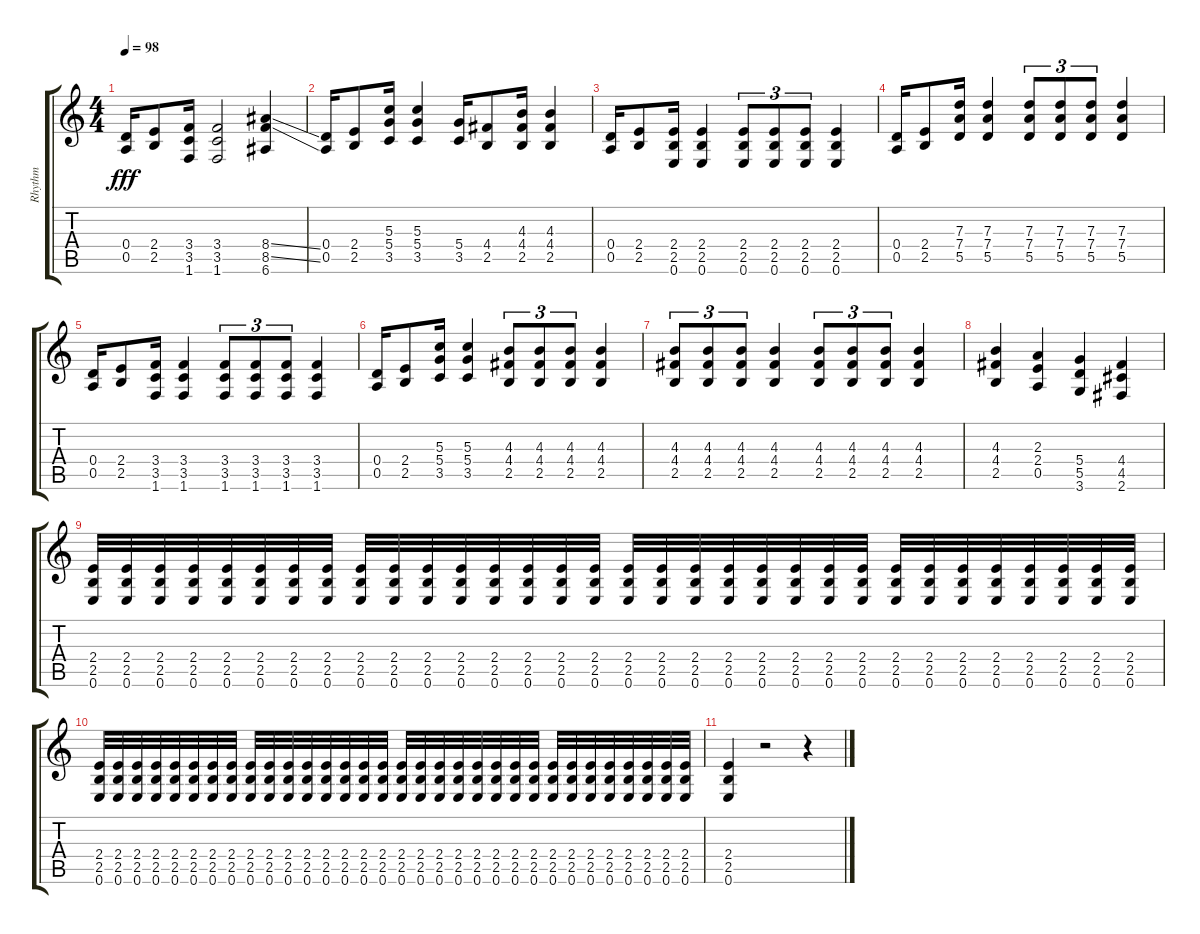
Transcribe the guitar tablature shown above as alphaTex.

\track ("Rhythm" "Rhythm") {instrument electricguitarclean}
\staff {score tabs}
\tuning (E4 B3 G3 D3 A2 E2) {hide}
\ts (4 4)
\tempo 98
\clef g2
\ks c
(0.4 0.5).16{dy fff} (2.4 2.5).8 (3.4 3.5 1.6).16 (3.4 3.5 1.6).2 (8.4{ss} 8.5{ss} 6.6).4 |
(0.4 0.5).16 (2.4 2.5).8 (5.3 5.4 3.5).16 (5.3 5.4 3.5).4 (5.4 3.5).16 (4.4 2.5).8 (4.3 4.4 2.5).16 (4.3 4.4 2.5).4 |
(0.4 0.5).16 (2.4 2.5).8 (2.4 2.5 0.6).16 (2.4 2.5 0.6).4 (2.4 2.5 0.6).8{tu (3 2)} (2.4 2.5 0.6).8{tu (3 2)} (2.4 2.5 0.6).8{tu (3 2)} (2.4 2.5 0.6).4 |
(0.4 0.5).16 (2.4 2.5).8 (7.3 7.4 5.5).16 (7.3 7.4 5.5).4 (7.3 7.4 5.5).8{tu (3 2)} (7.3 7.4 5.5).8{tu (3 2)} (7.3 7.4 5.5).8{tu (3 2)} (7.3 7.4 5.5).4 |
(0.4 0.5).16 (2.4 2.5).8 (3.4 3.5 1.6).16 (3.4 3.5 1.6).4 (3.4 3.5 1.6).8{tu (3 2)} (3.4 3.5 1.6).8{tu (3 2)} (3.4 3.5 1.6).8{tu (3 2)} (3.4 3.5 1.6).4 |
(0.4 0.5).16 (2.4 2.5).8 (5.3 5.4 3.5).16 (5.3 5.4 3.5).4 (4.3 4.4 2.5).8{tu (3 2)} (4.3 4.4 2.5).8{tu (3 2)} (4.3 4.4 2.5).8{tu (3 2)} (4.3 4.4 2.5).4 |
(4.3 4.4 2.5).8{tu (3 2)} (4.3 4.4 2.5).8{tu (3 2)} (4.3 4.4 2.5).8{tu (3 2)} (4.3 4.4 2.5).4 (4.3 4.4 2.5).8{tu (3 2)} (4.3 4.4 2.5).8{tu (3 2)} (4.3 4.4 2.5).8{tu (3 2)} (4.3 4.4 2.5).4 |
(4.3 4.4 2.5).4 (2.3 2.4 0.5).4 (5.4 5.5 3.6).4 (4.4 4.5 2.6).4 |
(2.4 2.5 0.6).32 (2.4 2.5 0.6).32 (2.4 2.5 0.6).32 (2.4 2.5 0.6).32 (2.4 2.5 0.6).32 (2.4 2.5 0.6).32 (2.4 2.5 0.6).32 (2.4 2.5 0.6).32 (2.4 2.5 0.6).32 (2.4 2.5 0.6).32 (2.4 2.5 0.6).32 (2.4 2.5 0.6).32 (2.4 2.5 0.6).32 (2.4 2.5 0.6).32 (2.4 2.5 0.6).32 (2.4 2.5 0.6).32 (2.4 2.5 0.6).32 (2.4 2.5 0.6).32 (2.4 2.5 0.6).32 (2.4 2.5 0.6).32 (2.4 2.5 0.6).32 (2.4 2.5 0.6).32 (2.4 2.5 0.6).32 (2.4 2.5 0.6).32 (2.4 2.5 0.6).32 (2.4 2.5 0.6).32 (2.4 2.5 0.6).32 (2.4 2.5 0.6).32 (2.4 2.5 0.6).32 (2.4 2.5 0.6).32 (2.4 2.5 0.6).32 (2.4 2.5 0.6).32 |
(2.4 2.5 0.6).32 (2.4 2.5 0.6).32 (2.4 2.5 0.6).32 (2.4 2.5 0.6).32 (2.4 2.5 0.6).32 (2.4 2.5 0.6).32 (2.4 2.5 0.6).32 (2.4 2.5 0.6).32 (2.4 2.5 0.6).32 (2.4 2.5 0.6).32 (2.4 2.5 0.6).32 (2.4 2.5 0.6).32 (2.4 2.5 0.6).32 (2.4 2.5 0.6).32 (2.4 2.5 0.6).32 (2.4 2.5 0.6).32 (2.4 2.5 0.6).32 (2.4 2.5 0.6).32 (2.4 2.5 0.6).32 (2.4 2.5 0.6).32 (2.4 2.5 0.6).32 (2.4 2.5 0.6).32 (2.4 2.5 0.6).32 (2.4 2.5 0.6).32 (2.4 2.5 0.6).32 (2.4 2.5 0.6).32 (2.4 2.5 0.6).32 (2.4 2.5 0.6).32 (2.4 2.5 0.6).32 (2.4 2.5 0.6).32 (2.4 2.5 0.6).32 (2.4 2.5 0.6).32 |
(2.4 2.5 0.6).4 r.2 r.4
